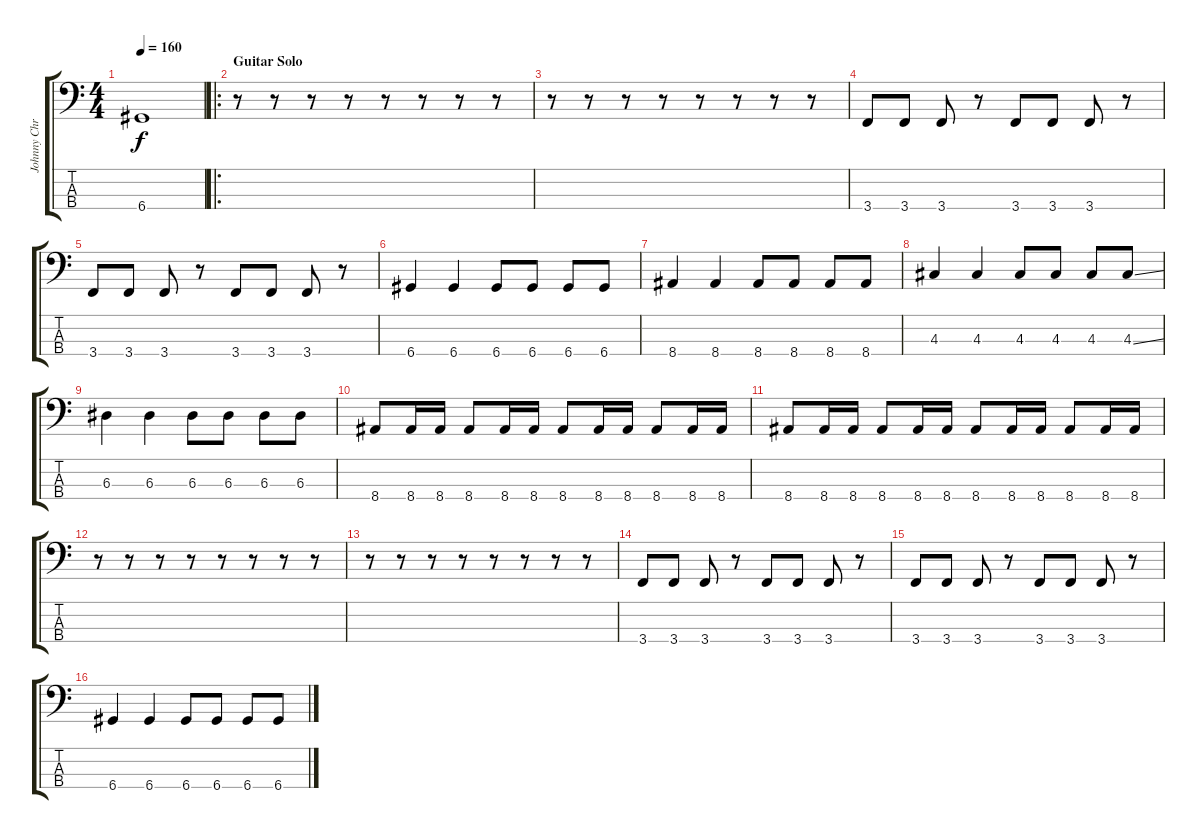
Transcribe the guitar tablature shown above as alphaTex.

\track ("Johnny Christ" "Johnny Chr") {instrument electricbasspick}
\staff {score tabs}
\tuning (G2 D2 A1 D1) {hide}
\ts (4 4)
\tempo 160
\clef f4
\ks c
6.4{t}.1{dy f} |
\ro
\section ("" "Guitar Solo")
r.8 r.8 r.8 r.8 r.8 r.8 r.8 r.8 |
r.8 r.8 r.8 r.8 r.8 r.8 r.8 r.8 |
3.4.8 3.4.8 3.4.8 r.8 3.4.8 3.4.8 3.4.8 r.8 |
3.4.8 3.4.8 3.4.8 r.8 3.4.8 3.4.8 3.4.8 r.8 |
6.4.4 6.4.4 6.4.8 6.4.8 6.4.8 6.4.8 |
8.4.4 8.4.4 8.4.8 8.4.8 8.4.8 8.4.8 |
4.3.4 4.3.4 4.3.8 4.3.8 4.3.8 4.3{ss}.8 |
6.3.4 6.3.4 6.3.8 6.3.8 6.3.8 6.3.8 |
8.4.8 8.4.16 8.4.16 8.4.8 8.4.16 8.4.16 8.4.8 8.4.16 8.4.16 8.4.8 8.4.16 8.4.16 |
8.4.8 8.4.16 8.4.16 8.4.8 8.4.16 8.4.16 8.4.8 8.4.16 8.4.16 8.4.8 8.4.16 8.4.16 |
r.8 r.8 r.8 r.8 r.8 r.8 r.8 r.8 |
r.8 r.8 r.8 r.8 r.8 r.8 r.8 r.8 |
3.4.8 3.4.8 3.4.8 r.8 3.4.8 3.4.8 3.4.8 r.8 |
3.4.8 3.4.8 3.4.8 r.8 3.4.8 3.4.8 3.4.8 r.8 |
6.4.4 6.4.4 6.4.8 6.4.8 6.4.8 6.4.8
